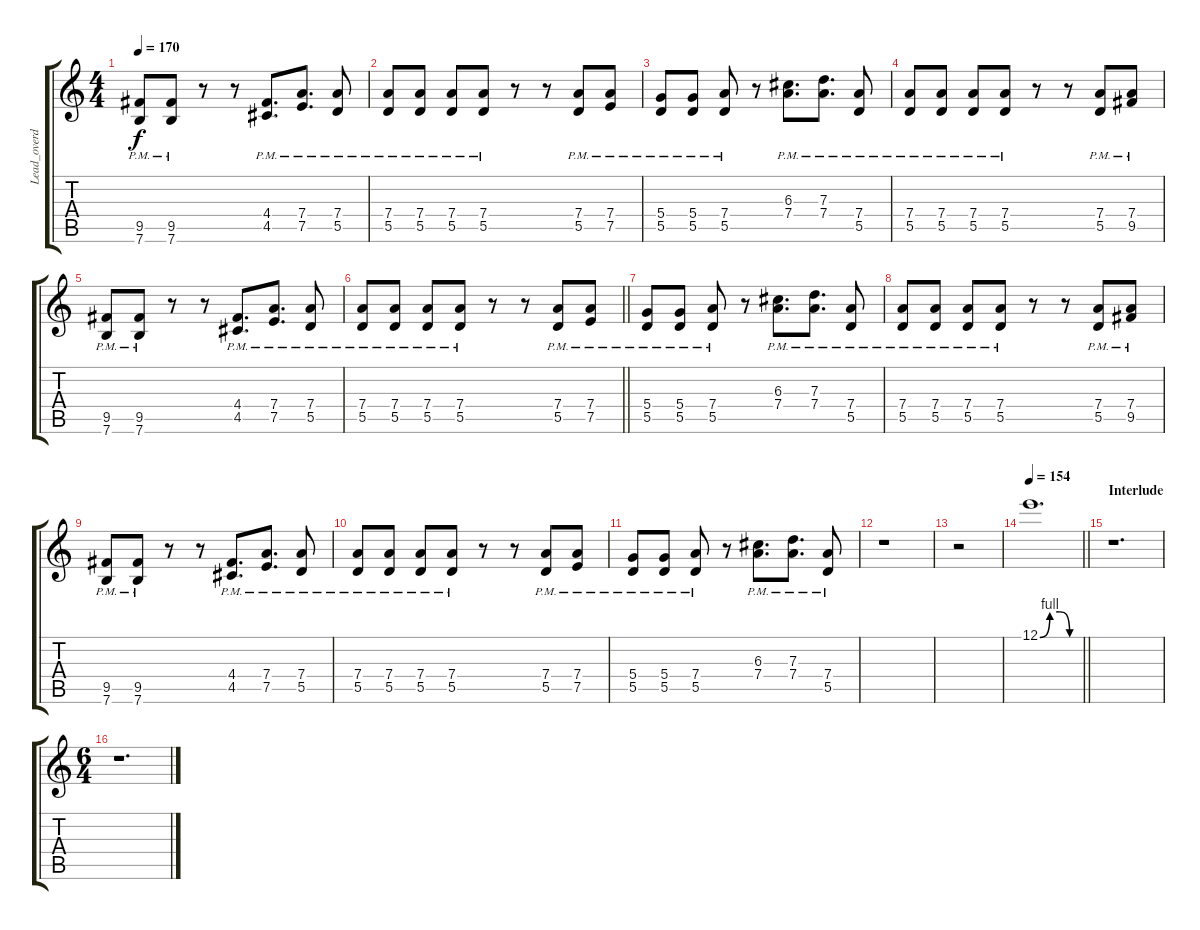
\track ("Lead_overdub" "Lead_overd") {instrument distortionguitar}
\staff {score tabs}
\tuning (E4 B3 G3 D3 A2 E2) {hide}
\ts (4 4)
\tempo 170
\clef g2
\ks c
(9.5{pm} 7.6{pm}).8{dy f} (9.5{pm} 7.6{pm}).8 r.8 r.8 (4.4{pm} 4.5{pm}).8{d} (7.4{pm} 7.5{pm}).8{d} (7.4{pm} 5.5{pm}).8 |
(7.4{pm} 5.5{pm}).8 (7.4{pm} 5.5{pm}).8 (7.4{pm} 5.5{pm}).8 (7.4{pm} 5.5{pm}).8 r.8 r.8 (7.4{pm} 5.5{pm}).8 (7.4{pm} 7.5{pm}).8 |
(5.4{pm} 5.5{pm}).8 (5.4{pm} 5.5{pm}).8 (7.4{pm} 5.5{pm}).8 r.8 (6.3{pm} 7.4{pm}).8{d} (7.3{pm} 7.4{pm}).8{d} (7.4{pm} 5.5{pm}).8 |
(7.4{pm} 5.5{pm}).8 (7.4{pm} 5.5{pm}).8 (7.4{pm} 5.5{pm}).8 (7.4{pm} 5.5{pm}).8 r.8 r.8 (7.4{pm} 5.5{pm}).8 (7.4{pm} 9.5{pm}).8 |
(9.5{pm} 7.6{pm}).8 (9.5{pm} 7.6{pm}).8 r.8 r.8 (4.4{pm} 4.5{pm}).8{d} (7.4{pm} 7.5{pm}).8{d} (7.4{pm} 5.5{pm}).8 |
\barLineRight lightlight
(7.4{pm} 5.5{pm}).8 (7.4{pm} 5.5{pm}).8 (7.4{pm} 5.5{pm}).8 (7.4{pm} 5.5{pm}).8 r.8 r.8 (7.4{pm} 5.5{pm}).8 (7.4{pm} 7.5{pm}).8 |
(5.4{pm} 5.5{pm}).8 (5.4{pm} 5.5{pm}).8 (7.4{pm} 5.5{pm}).8 r.8 (6.3{pm} 7.4{pm}).8{d} (7.3{pm} 7.4{pm}).8{d} (7.4{pm} 5.5{pm}).8 |
(7.4{pm} 5.5{pm}).8 (7.4{pm} 5.5{pm}).8 (7.4{pm} 5.5{pm}).8 (7.4{pm} 5.5{pm}).8 r.8 r.8 (7.4{pm} 5.5{pm}).8 (7.4{pm} 9.5{pm}).8 |
(9.5{pm} 7.6{pm}).8 (9.5{pm} 7.6{pm}).8 r.8 r.8 (4.4{pm} 4.5{pm}).8{d} (7.4{pm} 7.5{pm}).8{d} (7.4{pm} 5.5{pm}).8 |
(7.4{pm} 5.5{pm}).8 (7.4{pm} 5.5{pm}).8 (7.4{pm} 5.5{pm}).8 (7.4{pm} 5.5{pm}).8 r.8 r.8 (7.4{pm} 5.5{pm}).8 (7.4{pm} 7.5{pm}).8 |
(5.4{pm} 5.5{pm}).8 (5.4{pm} 5.5{pm}).8 (7.4{pm} 5.5{pm}).8 r.8 (6.3{pm} 7.4{pm}).8{d} (7.3{pm} 7.4{pm}).8{d} (7.4{pm} 5.5{pm}).8 |
r.1 |
r.2 |
\tempo 154
\barLineRight lightlight
12.1{be (custom 0 0 15 4 30 4 45 0 60 0)}.1{d} |
\section ("" "Interlude")
r.1{d} |
\ts (6 4)
r.1{d}
